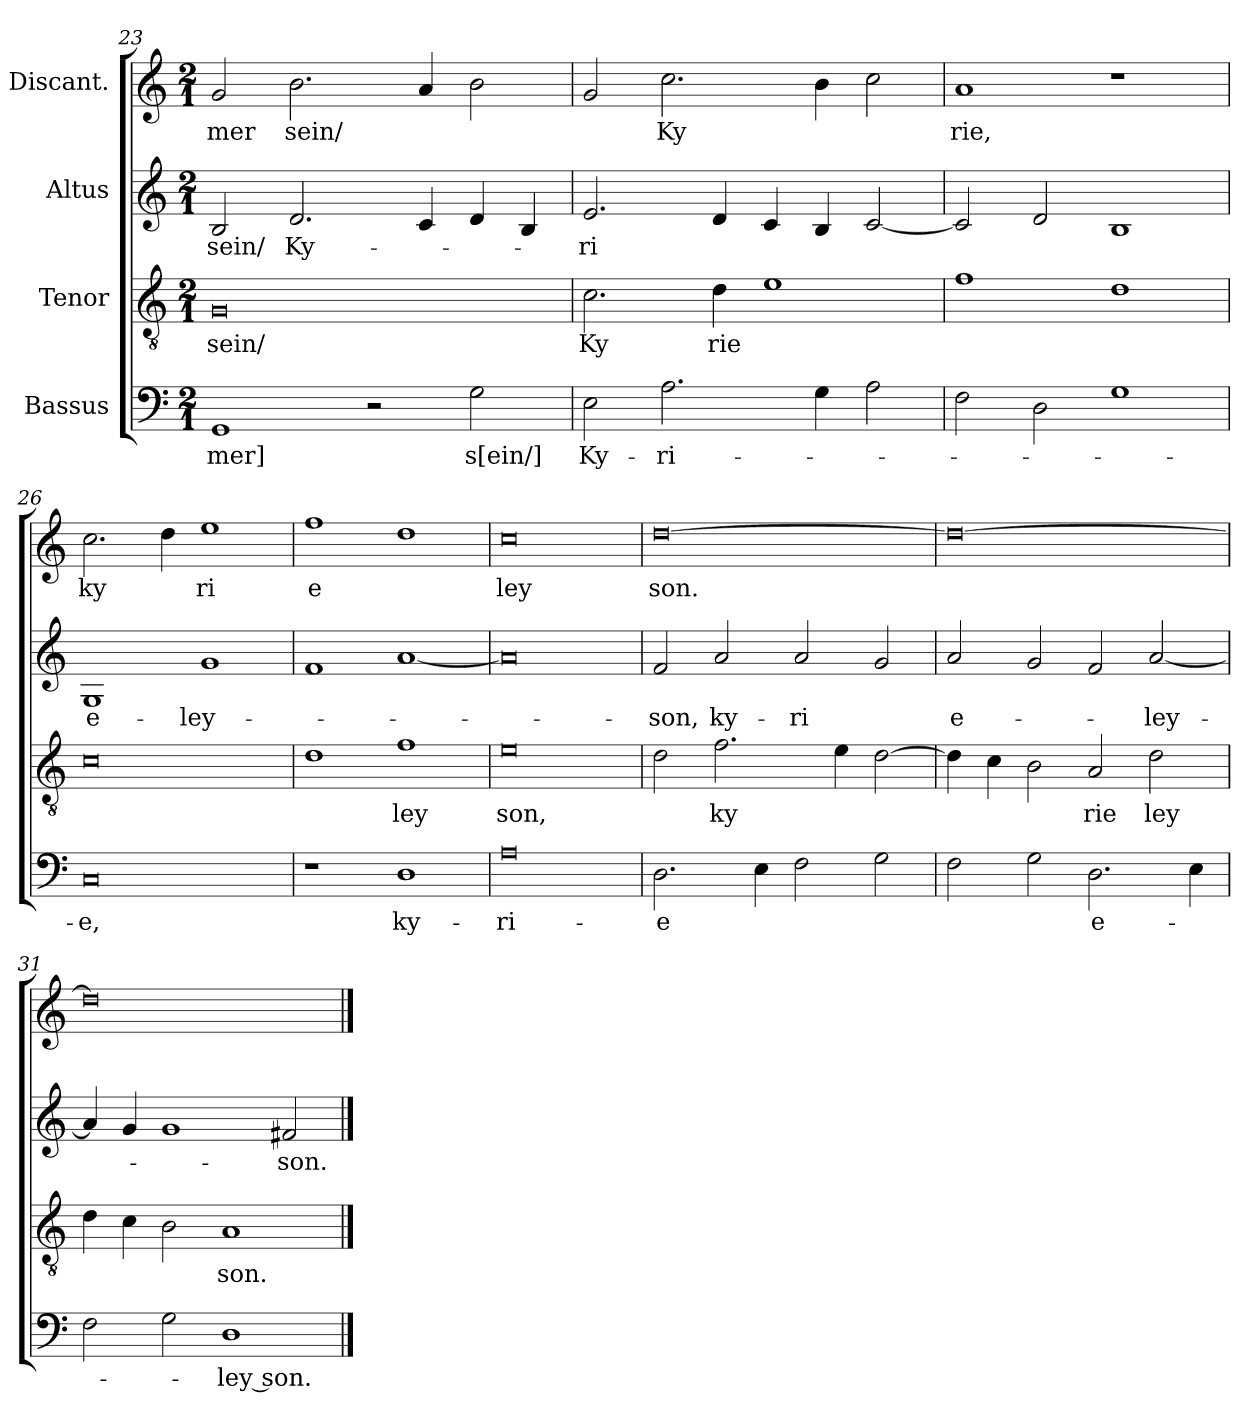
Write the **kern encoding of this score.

**kern	**text	**kern	**text	**kern	**text	**kern	**text
*part4	*part4	*part3	*part3	*part2	*part2	*part1	*part1
*staff4	*staff4	*staff3	*staff3	*staff2	*staff2	*staff1	*staff1
*I"Bassus	*	*I"Tenor	*	*I"Altus	*	*I"Discant.	*
*clefF4	*	*clefGv2	*	*clefG2	*	*clefG2	*
*k[]	*	*k[]	*	*k[]	*	*k[]	*
*C:	*	*C:	*	*C:	*	*C:	*
*M2/1	*	*M2/1	*	*M2/1	*	*M2/1	*
=23	=23	=23	=23	=23	=23	=23	=23
!	!LO:LY:b	!	!LO:LY:b	!	!LO:LY:b	!	!LO:LY:b
1GG	mer]	0G	sein/	2B/	sein/	2g/	mer
!	!	!	!	!	!LO:LY:b	!	!LO:LY:b
.	.	.	.	2.d/	Ky-	2.b\	sein/
2r	.	.	.	.	.	.	.
.	.	.	.	4c/	.	4a/	.
!	!LO:LY:b	!	!	!	!	!	!
2G\	s[ein/]	.	.	4d/	.	2b\	.
.	.	.	.	4B/	.	.	.
!!LO:LB:g=z
=24	=24	=24	=24	=24	=24	=24	=24
!	!LO:LY:b	!	!LO:LY:b	!	!LO:LY:b	!	!
2E\	Ky-	2.c\	Ky	2.e/	-ri	2g/	.
!	!LO:LY:b	!	!	!	!	!	!LO:LY:b
2.A\	-ri-	.	.	.	.	2.cc\	Ky
!	!	!	!LO:LY:b	!	!	!	!
.	.	4d\	rie	4d/	.	.	.
.	.	1e	.	4c/	.	.	.
4G\	.	.	.	4B/	.	4b\	.
2A\	.	.	.	[<2c/	.	2cc\	.
=25	=25	=25	=25	=25	=25	=25	=25
!	!	!	!	!	!	!	!LO:LY:b
2F\	.	1f	.	2c/]	.	1a	rie,
2D\	.	.	.	2d/	.	.	.
1G	.	1d	.	1B	.	1r	.
=26	=26	=26	=26	=26	=26	=26	=26
!	!LO:LY:b	!	!	!	!LO:LY:b	!	!LO:LY:b
0C	-e,	0c	.	1G	e-	2.cc\	ky
.	.	.	.	.	.	4dd\	.
!	!	!	!	!	!LO:LY:b	!	!LO:LY:b
.	.	.	.	1g	-ley-	1ee	ri
=27	=27	=27	=27	=27	=27	=27	=27
!	!	!	!	!	!	!	!LO:LY:b:rj
1r	.	1d	.	1f	.	1ff	e
!	!LO:LY:b	!	!LO:LY:b	!	!	!	!
1D	ky-	1f	ley	[<1a	.	1dd	.
=28	=28	=28	=28	=28	=28	=28	=28
!	!LO:LY:b	!	!LO:LY:b	!	!	!	!LO:LY:b
0A	-ri-	0e	son,	0a]	.	0cc	ley
=29	=29	=29	=29	=29	=29	=29	=29
!	!LO:LY:b	!	!	!	!LO:LY:b	!	!LO:LY:b
2.D\	-e	2d\	.	2f/	-son,	[>0dd	son.
!	!	!	!LO:LY:b	!	!LO:LY:b	!	!
.	.	2.f\	ky	2a/	ky-	.	.
4E\	.	.	.	.	.	.	.
!	!	!	!	!	!LO:LY:b	!	!
2F\	.	.	.	2a/	-ri	.	.
.	.	4e\	.	.	.	.	.
2G\	.	[>2d\	.	2g/	.	.	.
=30	=30	=30	=30	=30	=30	=30	=30
!	!	!	!	!	!LO:LY:b	!	!
2F\	.	4d\]	.	2a/	e-	0dd_	.
.	.	4c\	.	.	.	.	.
2G\	.	2B\	.	2g/	.	.	.
!	!LO:LY:b	!	!LO:LY:b	!	!	!	!
2.D\	e-	2A/	rie	2f/	.	.	.
!	!	!	!LO:LY:b	!	!LO:LY:b	!	!
.	.	2d\	ley	[<2a/	-ley-	.	.
4E\	.	.	.	.	.	.	.
!!LO:LB:g=z
=31	=31	=31	=31	=31	=31	=31	=31
2F\	.	4d\	.	4a/]	.	0dd]	.
.	.	4c\	.	4g/	.	.	.
2G\	.	2B\	.	1g	.	.	.
!	!LO:LY:b	!	!LO:LY:b	!	!	!	!
1D	-ley son.	1A	son.	.	.	.	.
!	!	!	!	!	!LO:LY:b	!	!
.	.	.	.	2f#X/	-son.	.	.
==	==	==	==	==	==	==	==
*-	*-	*-	*-	*-	*-	*-	*-
